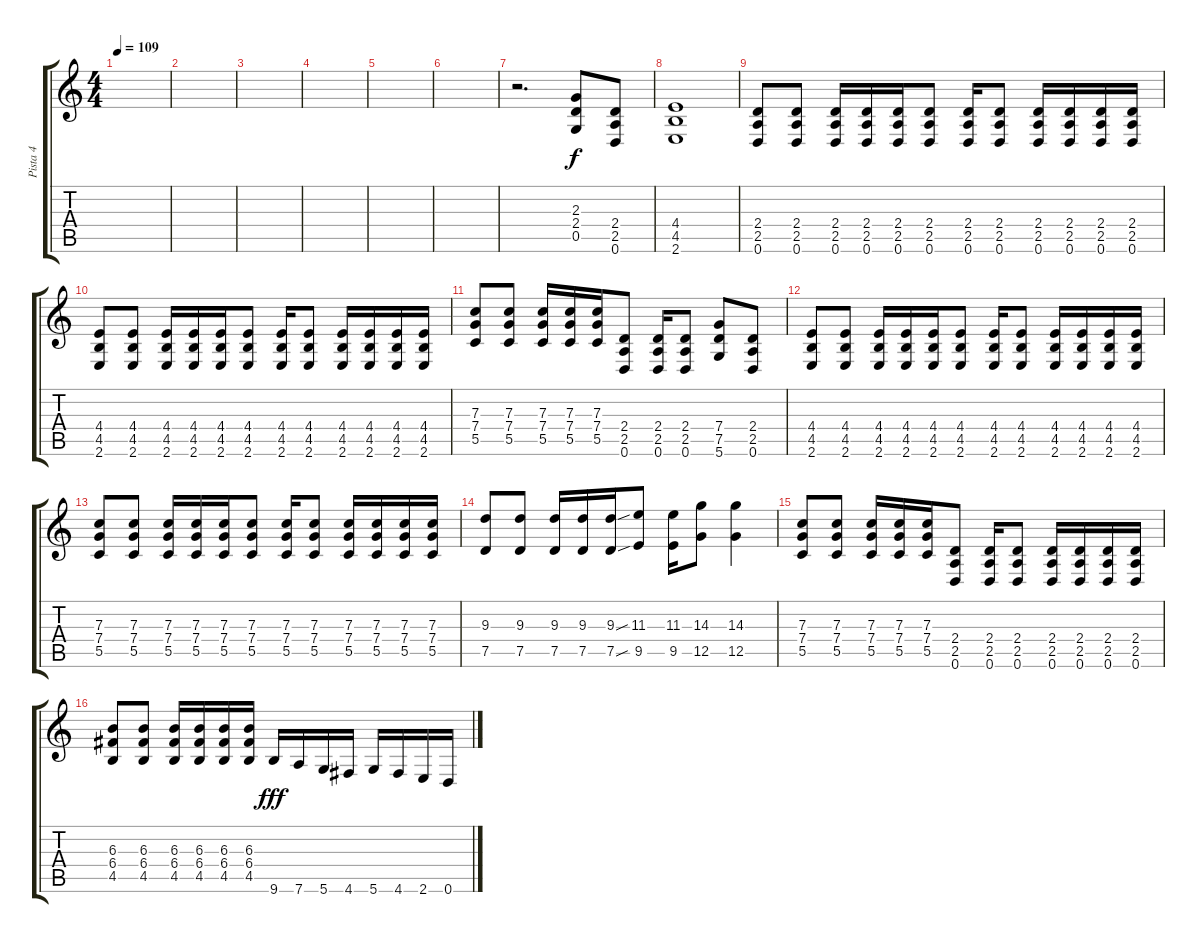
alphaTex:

\track ("Pista 4" "Pista 4") {instrument overdrivenguitar}
\staff {score tabs}
\tuning (D4 A3 F3 C3 G2 D2) {hide}
\ts (4 4)
\tempo 109
\clef g2
\ks c
|
|
|
|
|
|
r.2{d} (2.3 2.4 0.5).8 (2.4 2.5 0.6).8 |
(4.4 4.5 2.6).1 |
(2.4 2.5 0.6).8 (2.4 2.5 0.6).8 (2.4 2.5 0.6).16 (2.4 2.5 0.6).16 (2.4 2.5 0.6).16 (2.4 2.5 0.6).8 (2.4 2.5 0.6).16 (2.4 2.5 0.6).8 (2.4 2.5 0.6).16 (2.4 2.5 0.6).16 (2.4 2.5 0.6).16 (2.4 2.5 0.6).16 |
(4.4 4.5 2.6).8 (4.4 4.5 2.6).8 (4.4 4.5 2.6).16 (4.4 4.5 2.6).16 (4.4 4.5 2.6).16 (4.4 4.5 2.6).8 (4.4 4.5 2.6).16 (4.4 4.5 2.6).8 (4.4 4.5 2.6).16 (4.4 4.5 2.6).16 (4.4 4.5 2.6).16 (4.4 4.5 2.6).16 |
(7.3 7.4 5.5).8 (7.3 7.4 5.5).8 (7.3 7.4 5.5).16 (7.3 7.4 5.5).16 (7.3 7.4 5.5).16 (2.4 2.5 0.6).8 (2.4 2.5 0.6).16 (2.4 2.5 0.6).8 (7.4 7.5 5.6).8 (2.4 2.5 0.6).8 |
(4.4 4.5 2.6).8 (4.4 4.5 2.6).8 (4.4 4.5 2.6).16 (4.4 4.5 2.6).16 (4.4 4.5 2.6).16 (4.4 4.5 2.6).8 (4.4 4.5 2.6).16 (4.4 4.5 2.6).8 (4.4 4.5 2.6).16 (4.4 4.5 2.6).16 (4.4 4.5 2.6).16 (4.4 4.5 2.6).16 |
(7.3 7.4 5.5).8 (7.3 7.4 5.5).8 (7.3 7.4 5.5).16 (7.3 7.4 5.5).16 (7.3 7.4 5.5).16 (7.3 7.4 5.5).8 (7.3 7.4 5.5).16 (7.3 7.4 5.5).8 (7.3 7.4 5.5).16 (7.3 7.4 5.5).16 (7.3 7.4 5.5).16 (7.3 7.4 5.5).16 |
(9.3 7.5).8 (9.3 7.5).8 (9.3 7.5).16 (9.3 7.5).16 (9.3 7.5).16 (11.3{sib} 9.5{sib}).8 (11.3 9.5).16 (14.3 12.5).8 (14.3 12.5).4 |
(7.3 7.4 5.5).8 (7.3 7.4 5.5).8 (7.3 7.4 5.5).16 (7.3 7.4 5.5).16 (7.3 7.4 5.5).16 (2.4 2.5 0.6).8 (2.4 2.5 0.6).16 (2.4 2.5 0.6).8 (2.4 2.5 0.6).16 (2.4 2.5 0.6).16 (2.4 2.5 0.6).16 (2.4 2.5 0.6).16 |
(6.3 6.4 4.5).8 (6.3 6.4 4.5).8 (6.3 6.4 4.5).16 (6.3 6.4 4.5).16 (6.3 6.4 4.5).16 (6.3 6.4 4.5).16 9.6.16{dy fff} 7.6.16 5.6.16 4.6.16 5.6.16 4.6.16 2.6.16 0.6.16
